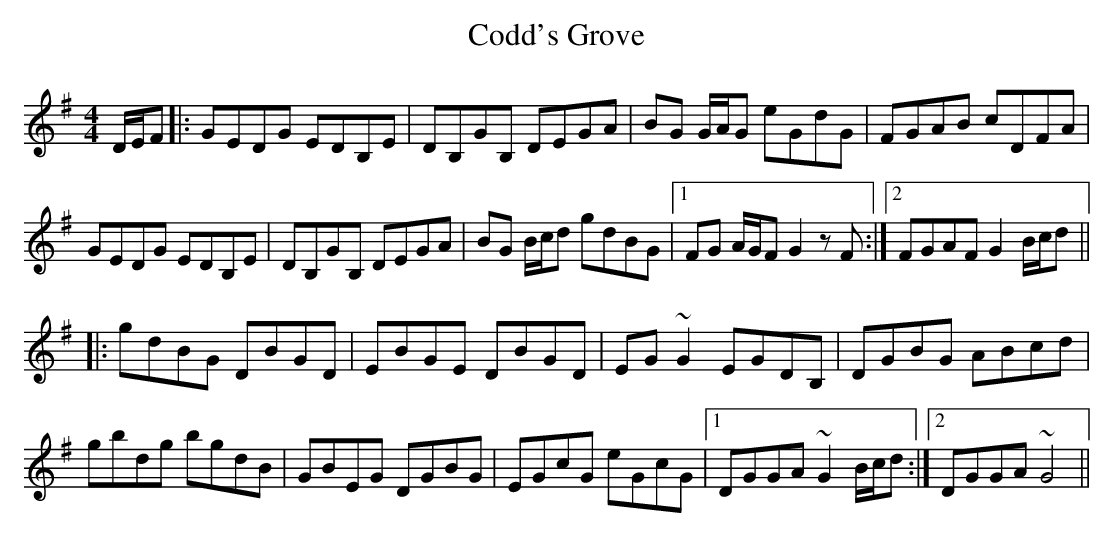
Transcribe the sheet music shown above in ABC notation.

X:1
T: Codd's Grove
M: 4/4
L: 1/8
K: Gmaj
D/E/F|:GEDG EDB,E|DB,GB, DEGA|BG G/A/G eGdG|FGAB cDFA|
GEDG EDB,E|DB,GB, DEGA|BG B/c/d gdBG|1 FG A/G/F G2 z F:|2 FGAF G2 B/c/d||
|:gdBG DBGD|EBGE DBGD|EG~G2 EGDB,|DGBG ABcd|
gbdg bgdB|GBEG DGBG|EGcG eGcG|1 DGGA ~G2 B/c/d:|2 DGGA ~G4||
